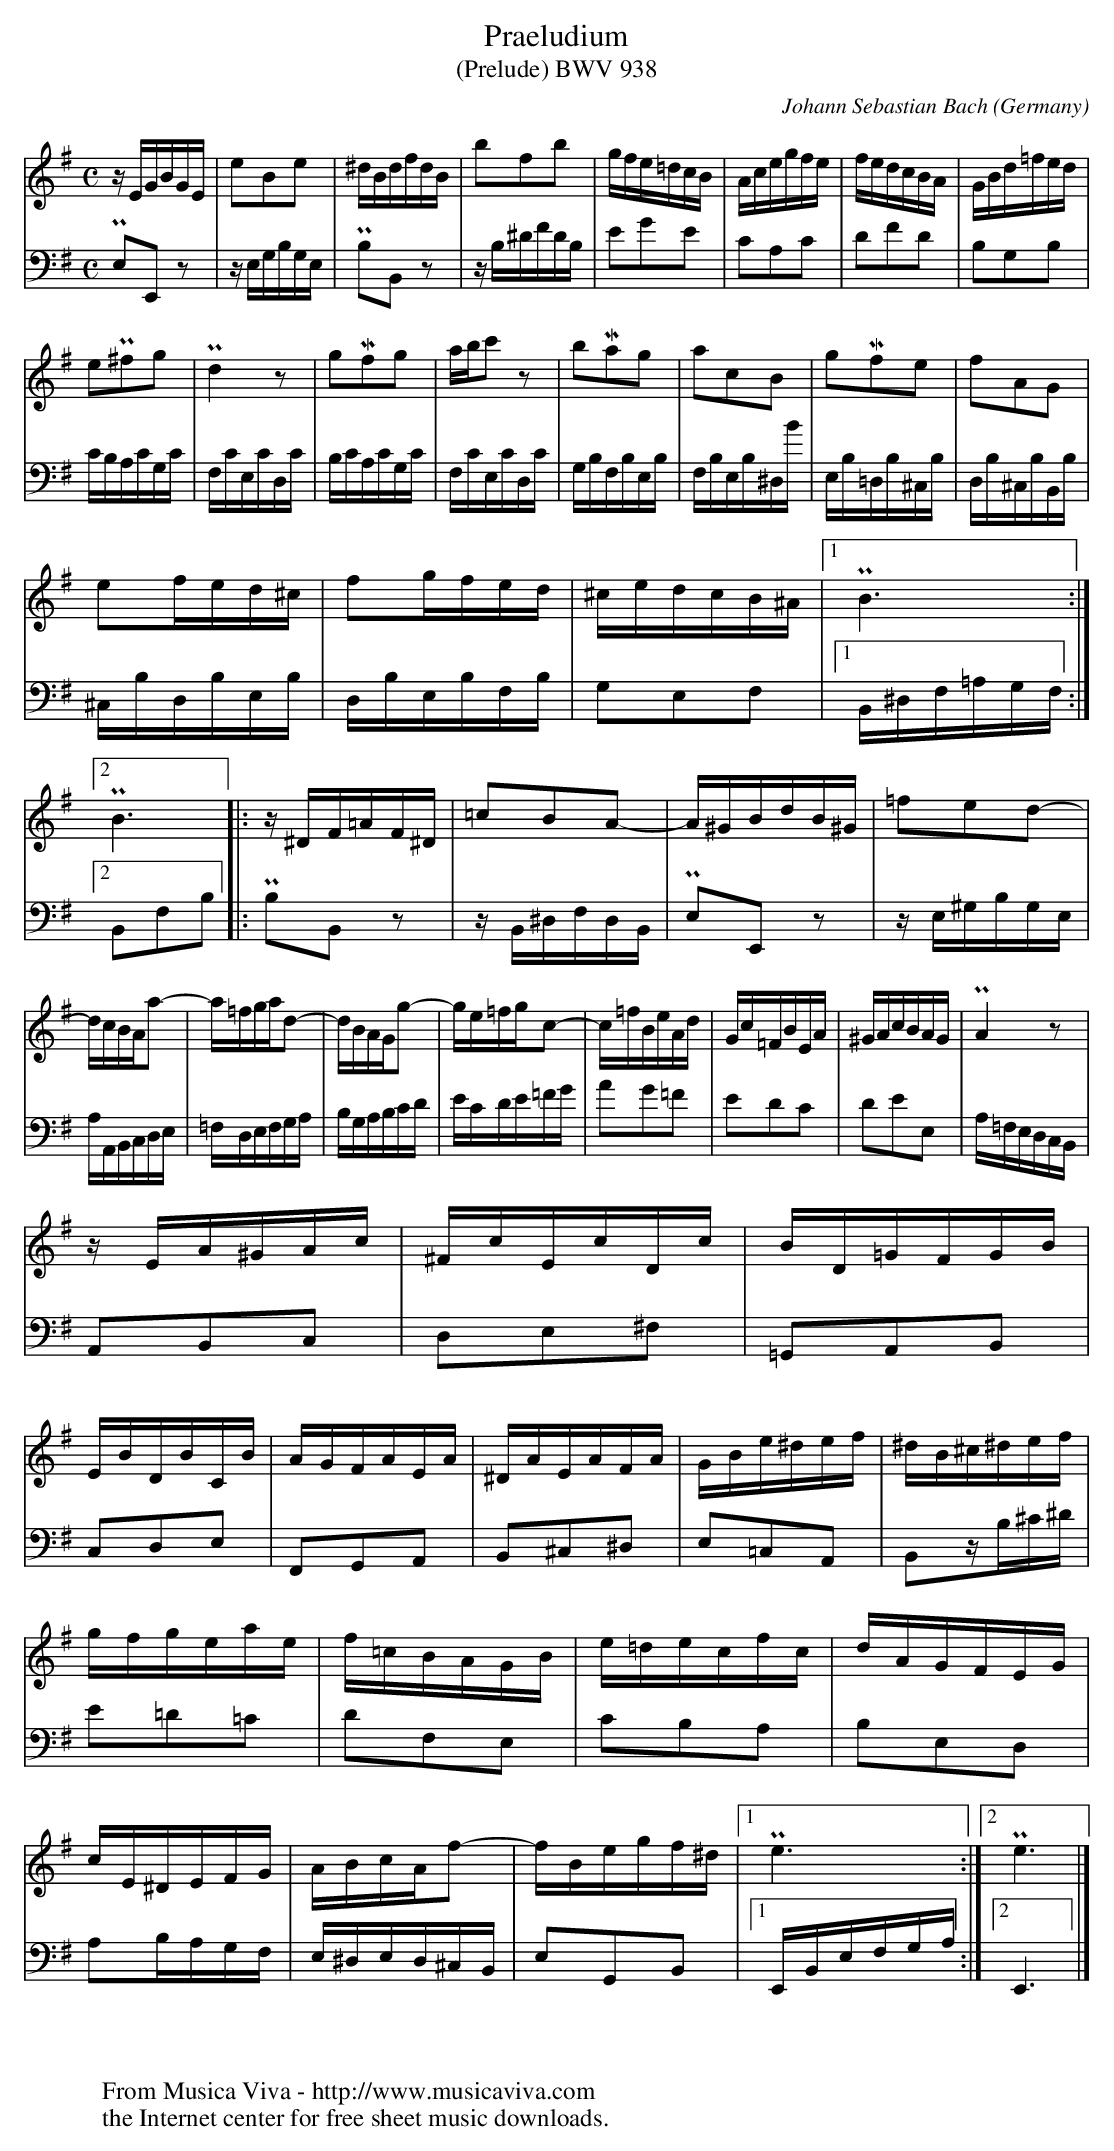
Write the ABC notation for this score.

X:1
T:Praeludium
T:(Prelude) BWV 938
C:Johann Sebastian Bach
O:Germany
V:1 Program 1 6 %Harpsichord
V:2 Program 1 6 bass %Harpsichord
M:C
L:1/16
K:Em
V:1
zEGBGE|e2B2e2|^dBdfdB|b2f2b2|gfe=dcB|Acegfe|fedcBA|GBd=fed|
V:2
PE,2E,,2z2|zE,G,B,G,E,|PB,2B,,2z2|zB,^DFDB,|E2G2E2|\
C2A,2C2|D2F2D2|B,2G,2B,2|
V:1
e2P^f2g2|Pd4z2|g2Mf2g2|abc'2z2|b2Ma2g2|a2c2B2|g2Mf2e2|f2A2G2|
V:2
CB,A,CG,C|F,CE,CD,C|B,CA,CG,C|F,CE,CD,C|G,B,F,B,E,B,|\
F,B,E,B,^D,B|E,B,=D,B,^C,B,|D,B,^C,B,B,,B,|
V:1
e2fed^c|f2gfed|^cedcB^A|[1PB6:|[2PB6|:z^DF=AF^D|=c2B2A2-|A^GBdB^G|=f2e2d2-|
V:2
^C,B,D,B,E,B,|D,B,E,B,F,B,|G,2E,2F,2|[1B,,^D,F,=A,G,F,:|\
[2B,,2F,2B,2|:PB,2B,,2z2|zB,,^D,F,D,B,,|PE,2E,,2z2|zE,^G,B,G,E,|
V:1
dcBAa2-|a=fgad2-|dBAGg2-|ge=fgc2-|c=fBeAd|Gc=FBEA|^GAcBAG|PA4z2|
V:2
A,A,,B,,C,D,E,|=F,D,E,F,G,A,|B,G,A,B,CD|ECDE=FG|A2G2=F2|E2D2C2|\
D2E2E,2|A,=F,E,D,C,B,,|
V:1
zEA^GAc|^FcEcDc|BD=GFGB|EBDBCB|AGFAEA|^DAEAFA|GBe^def|^dB^c^def|
V:2
A,,2B,,2C,2|D,2E,2^F,2|=G,,2A,,2B,,2|C,2D,2E,2|F,,2G,,2A,,2|\
B,,2^C,2^D,2|E,2=C,2A,,2|B,,2zB,^C^D|
V:1
gfgeae|f=cBAGB|e=decfc|dAGFEG|cE^DEFG|ABcAf2-|fBegf^d|[1Pe6:|[2Pe6|]
V:2
E2=D2=C2|D2F,2E,2|C2B,2A,2|B,2E,2D,2|A,2B,A,G,F,|\
E,^D,E,D,^C,B,,|E,2G,,2B,,2|[1E,,B,,E,F,G,A,:|[2E,,6|]
W:
W:
W:  From Musica Viva - http://www.musicaviva.com
W:  the Internet center for free sheet music downloads.
